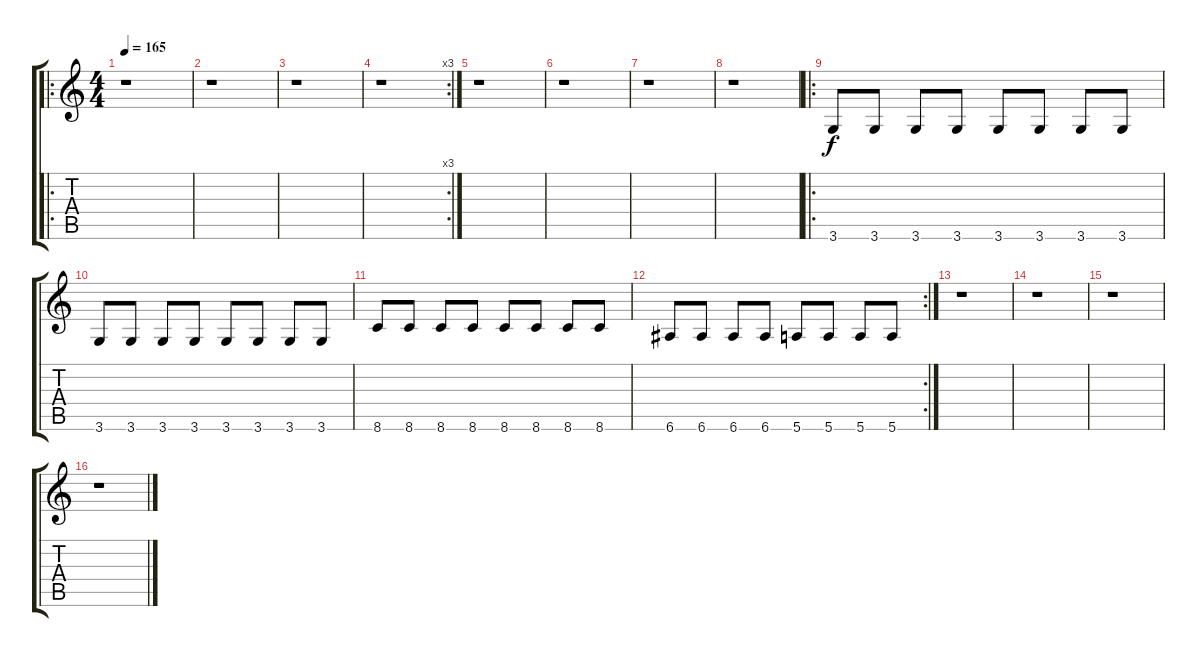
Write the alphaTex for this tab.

\track "" {instrument overdrivenguitar}
\staff {score tabs}
\tuning (E4 B3 G3 D3 A2 E2) {hide}
\ro
\ts (4 4)
\tempo 165
\clef g2
\ks c
r.1{dy f} |
r.1 |
r.1 |
\rc 3
r.1 |
r.1 |
r.1 |
r.1 |
r.1 |
\ro
3.6.8 3.6.8 3.6.8 3.6.8 3.6.8 3.6.8 3.6.8 3.6.8 |
3.6.8 3.6.8 3.6.8 3.6.8 3.6.8 3.6.8 3.6.8 3.6.8 |
8.6.8 8.6.8 8.6.8 8.6.8 8.6.8 8.6.8 8.6.8 8.6.8 |
\rc 2
6.6.8 6.6.8 6.6.8 6.6.8 5.6.8 5.6.8 5.6.8 5.6.8 |
r.1 |
r.1 |
r.1 |
r.1
